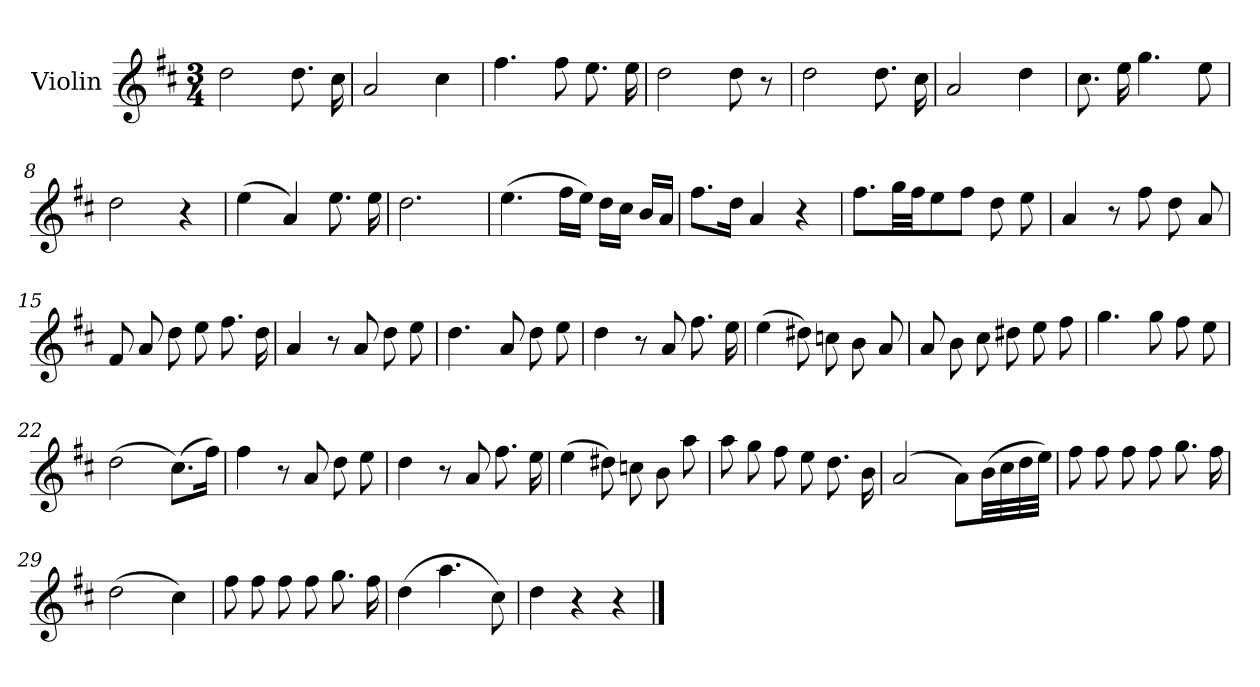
**kern	**dynam
*part1	*part1
*staff1	*staff1
*I"Violin	*
*I'Vln.	*
*clefG2	*
*k[f#c#]	*
*M3/4	*
=1	=1
!	!LO:DY:a
2dd\	All.o Moderato
8.dd\	.
16cc#\	.
=2	=2
2a/	.
4cc#\	.
=3	=3
4.ff#\	.
8ff#\	.
8.ee\	.
16ee\	.
=4	=4
2dd\	.
8dd\	.
8r	.
=5	=5
2dd\	.
8.dd\	.
16cc#\	.
=6	=6
2a/	.
4dd\	.
=7	=7
8.cc#\	.
16ee\	.
4.gg\	.
8ee\	.
!!LO:LB:g=z
=8	=8
2dd\	.
4r	.
=9	=9
(>4ee\	.
4a/)	.
8.ee\	.
16ee\	.
=10	=10
2.dd\	.
=11	=11
(>4.ee\	.
16ff#LL	.
16eeJJ)	.
16ddLL	.
16cc#JJ	.
(<16bLL	.
16aJJ	.
=12	=12
8.ff#L	.
16ddJk	.
4a/	.
4r	.
=13	=13
8.ff#L	.
32ggLL	.
32ff#JJ	.
8ee	.
8ff#J	.
8dd\	.
8ee\	.
!!LO:LB:g=z
=14	=14
4a/	.
8r	.
8ff#\	.
8dd\	.
8a/	.
=15	=15
8f#/	.
8a/	.
8dd\	.
8ee\	.
8.ff#\	.
16dd\	.
=16	=16
4a/	.
8r	.
8a/	.
8dd\	.
8ee\	.
=17	=17
4.dd\	.
8a/	.
8dd\	.
8ee\	.
=18	=18
4dd\	.
8r	.
8a/	.
8.ff#\	.
16ee\	.
!!LO:LB:g=z
=19	=19
(>4ee\	.
8dd#X\)	.
8ccn\	.
8b\	.
8a/	.
=20	=20
8a/	.
8b\	.
8cc#\	.
8dd#X\	.
8ee\	.
8ff#\	.
=21	=21
4.gg\	.
8gg\	.
8ff#\	.
8ee\	.
=22	=22
(>2dd\	.
(>8.cc#L)	.
16ff#Jk)	.
=23	=23
4ff#\	.
8r	.
8a/	.
8dd\	.
8ee\	.
=24	=24
4dd\	.
8r	.
8a/	.
8.ff#\	.
16ee\	.
!!LO:LB:g=z
=25	=25
(>4ee\	.
8dd#X\)	.
8ccn\	.
8b\	.
8aa\	.
=26	=26
8aa\	.
8gg\	.
8ff#\	.
8ee\	.
8.dd\	.
16b\	.
=27	=27
(<2a/	.
8aL)	.
(<32bLL	.
32cc#	.
32dd	.
32eeJJJ)	.
=28	=28
8ff#\	.
8ff#\	.
8ff#\	.
8ff#\	.
8.gg\	.
16ff#\	.
=29	=29
(>2dd\	.
4cc#\)	.
!!LO:LB:g=z
=30	=30
8ff#\	.
8ff#\	.
8ff#\	.
8ff#\	.
8.gg\	.
16ff#\	.
=31	=31
(>4dd\	.
4.aa\	.
8cc#\)	.
=32	=32
4dd\	.
4r	.
4r	.
==	==
*-	*-
